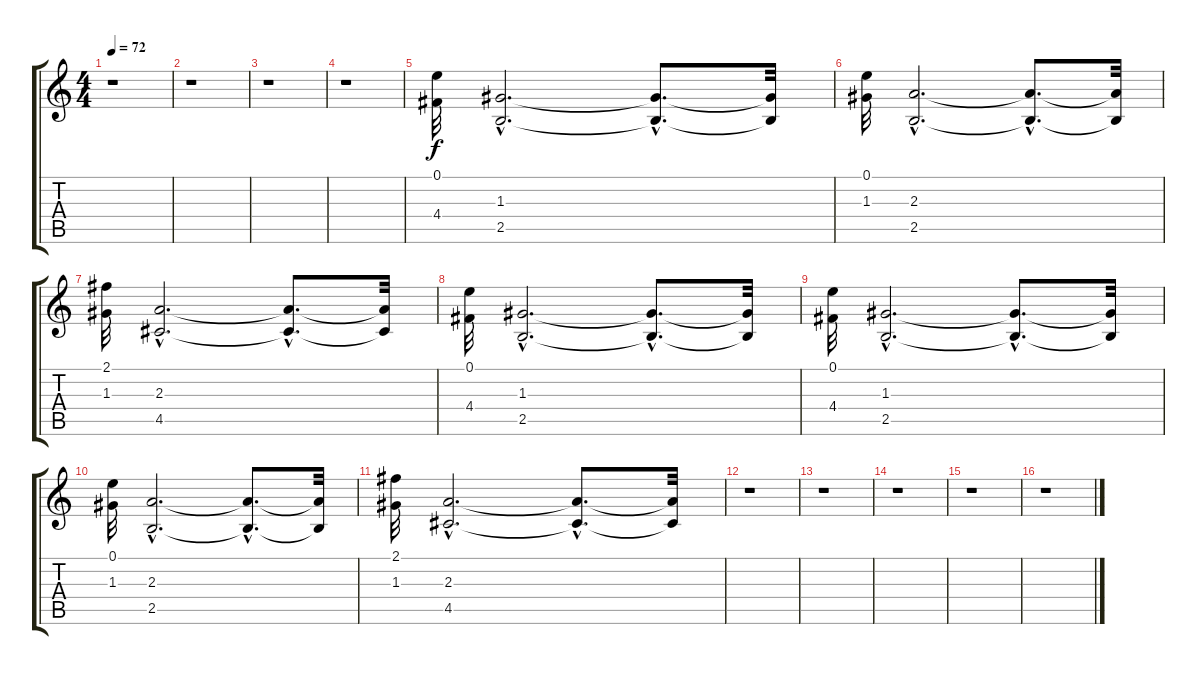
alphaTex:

\track "" {instrument acousticguitarsteel}
\staff {score tabs}
\tuning (E4 B3 G3 D3 A2 E2) {hide}
\ts (4 4)
\tempo 72
\clef g2
\ks c
r.1{dy f} |
r.1 |
r.1 |
r.1 |
(0.1 4.4).32 (1.3{hac} 2.5{hac}).2{d} (1.3{hac t} 2.5{hac t}).8{d} (1.3{t} 2.5{t}).32 |
(0.1 1.3).32 (2.3{hac} 2.5{hac}).2{d} (2.3{hac t} 2.5{hac t}).8{d} (2.3{t} 2.5{t}).32 |
(2.1 1.3).32 (2.3{hac} 4.5{hac}).2{d} (2.3{hac t} 4.5{hac t}).8{d} (2.3{t} 4.5{t}).32 |
(0.1 4.4).32 (1.3{hac} 2.5{hac}).2{d} (1.3{hac t} 2.5{hac t}).8{d} (1.3{t} 2.5{t}).32 |
(0.1 4.4).32 (1.3{hac} 2.5{hac}).2{d} (1.3{hac t} 2.5{hac t}).8{d} (1.3{t} 2.5{t}).32 |
(0.1 1.3).32 (2.3{hac} 2.5{hac}).2{d} (2.3{hac t} 2.5{hac t}).8{d} (2.3{t} 2.5{t}).32 |
(2.1 1.3).32 (2.3{hac} 4.5{hac}).2{d} (2.3{hac t} 4.5{hac t}).8{d} (2.3{t} 4.5{t}).32 |
r.1 |
r.1 |
r.1 |
r.1 |
r.1
